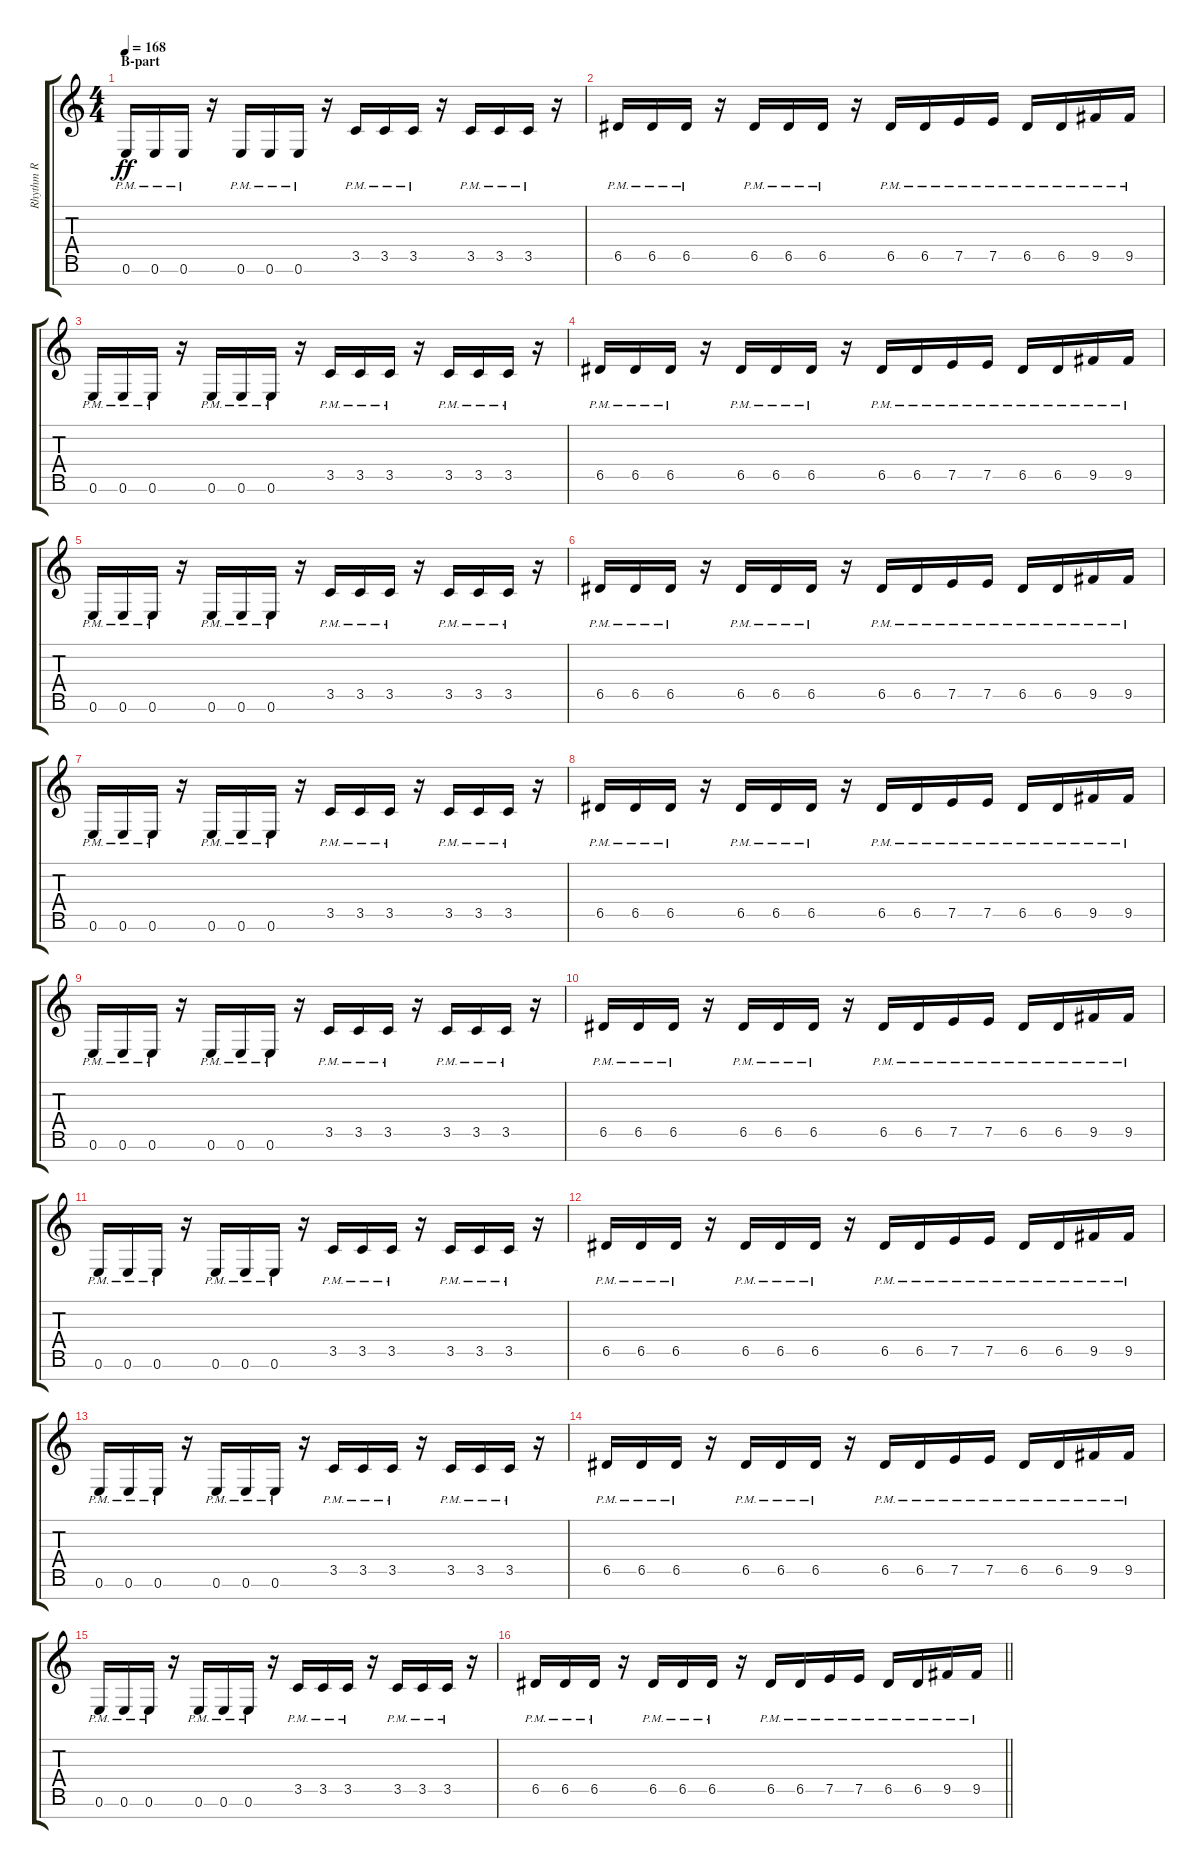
\track ("Rhythm R" "Rhythm R") {instrument overdrivenguitar}
\staff {score tabs}
\tuning (E4 B3 G3 D3 A2 E2 B1) {hide}
\ts (4 4)
\section ("" "B-part")
\tempo 168
\clef g2
\ks c
0.6{pm}.16{dy ff} 0.6{pm}.16 0.6{pm}.16 r.16 0.6{pm}.16 0.6{pm}.16 0.6{pm}.16 r.16 3.5{pm}.16 3.5{pm}.16 3.5{pm}.16 r.16 3.5{pm}.16 3.5{pm}.16 3.5{pm}.16 r.16 |
6.5{pm}.16 6.5{pm}.16 6.5{pm}.16 r.16 6.5{pm}.16 6.5{pm}.16 6.5{pm}.16 r.16 6.5{pm}.16 6.5{pm}.16 7.5{pm}.16 7.5{pm}.16 6.5{pm}.16 6.5{pm}.16 9.5{pm}.16 9.5{pm}.16 |
0.6{pm}.16 0.6{pm}.16 0.6{pm}.16 r.16 0.6{pm}.16 0.6{pm}.16 0.6{pm}.16 r.16 3.5{pm}.16 3.5{pm}.16 3.5{pm}.16 r.16 3.5{pm}.16 3.5{pm}.16 3.5{pm}.16 r.16 |
6.5{pm}.16 6.5{pm}.16 6.5{pm}.16 r.16 6.5{pm}.16 6.5{pm}.16 6.5{pm}.16 r.16 6.5{pm}.16 6.5{pm}.16 7.5{pm}.16 7.5{pm}.16 6.5{pm}.16 6.5{pm}.16 9.5{pm}.16 9.5{pm}.16 |
0.6{pm}.16 0.6{pm}.16 0.6{pm}.16 r.16 0.6{pm}.16 0.6{pm}.16 0.6{pm}.16 r.16 3.5{pm}.16 3.5{pm}.16 3.5{pm}.16 r.16 3.5{pm}.16 3.5{pm}.16 3.5{pm}.16 r.16 |
6.5{pm}.16 6.5{pm}.16 6.5{pm}.16 r.16 6.5{pm}.16 6.5{pm}.16 6.5{pm}.16 r.16 6.5{pm}.16 6.5{pm}.16 7.5{pm}.16 7.5{pm}.16 6.5{pm}.16 6.5{pm}.16 9.5{pm}.16 9.5{pm}.16 |
0.6{pm}.16 0.6{pm}.16 0.6{pm}.16 r.16 0.6{pm}.16 0.6{pm}.16 0.6{pm}.16 r.16 3.5{pm}.16 3.5{pm}.16 3.5{pm}.16 r.16 3.5{pm}.16 3.5{pm}.16 3.5{pm}.16 r.16 |
6.5{pm}.16 6.5{pm}.16 6.5{pm}.16 r.16 6.5{pm}.16 6.5{pm}.16 6.5{pm}.16 r.16 6.5{pm}.16 6.5{pm}.16 7.5{pm}.16 7.5{pm}.16 6.5{pm}.16 6.5{pm}.16 9.5{pm}.16 9.5{pm}.16 |
0.6{pm}.16 0.6{pm}.16 0.6{pm}.16 r.16 0.6{pm}.16 0.6{pm}.16 0.6{pm}.16 r.16 3.5{pm}.16 3.5{pm}.16 3.5{pm}.16 r.16 3.5{pm}.16 3.5{pm}.16 3.5{pm}.16 r.16 |
6.5{pm}.16 6.5{pm}.16 6.5{pm}.16 r.16 6.5{pm}.16 6.5{pm}.16 6.5{pm}.16 r.16 6.5{pm}.16 6.5{pm}.16 7.5{pm}.16 7.5{pm}.16 6.5{pm}.16 6.5{pm}.16 9.5{pm}.16 9.5{pm}.16 |
0.6{pm}.16 0.6{pm}.16 0.6{pm}.16 r.16 0.6{pm}.16 0.6{pm}.16 0.6{pm}.16 r.16 3.5{pm}.16 3.5{pm}.16 3.5{pm}.16 r.16 3.5{pm}.16 3.5{pm}.16 3.5{pm}.16 r.16 |
6.5{pm}.16 6.5{pm}.16 6.5{pm}.16 r.16 6.5{pm}.16 6.5{pm}.16 6.5{pm}.16 r.16 6.5{pm}.16 6.5{pm}.16 7.5{pm}.16 7.5{pm}.16 6.5{pm}.16 6.5{pm}.16 9.5{pm}.16 9.5{pm}.16 |
0.6{pm}.16 0.6{pm}.16 0.6{pm}.16 r.16 0.6{pm}.16 0.6{pm}.16 0.6{pm}.16 r.16 3.5{pm}.16 3.5{pm}.16 3.5{pm}.16 r.16 3.5{pm}.16 3.5{pm}.16 3.5{pm}.16 r.16 |
6.5{pm}.16 6.5{pm}.16 6.5{pm}.16 r.16 6.5{pm}.16 6.5{pm}.16 6.5{pm}.16 r.16 6.5{pm}.16 6.5{pm}.16 7.5{pm}.16 7.5{pm}.16 6.5{pm}.16 6.5{pm}.16 9.5{pm}.16 9.5{pm}.16 |
0.6{pm}.16 0.6{pm}.16 0.6{pm}.16 r.16 0.6{pm}.16 0.6{pm}.16 0.6{pm}.16 r.16 3.5{pm}.16 3.5{pm}.16 3.5{pm}.16 r.16 3.5{pm}.16 3.5{pm}.16 3.5{pm}.16 r.16 |
\barLineRight lightlight
6.5{pm}.16 6.5{pm}.16 6.5{pm}.16 r.16 6.5{pm}.16 6.5{pm}.16 6.5{pm}.16 r.16 6.5{pm}.16 6.5{pm}.16 7.5{pm}.16 7.5{pm}.16 6.5{pm}.16 6.5{pm}.16 9.5{pm}.16 9.5{pm}.16
